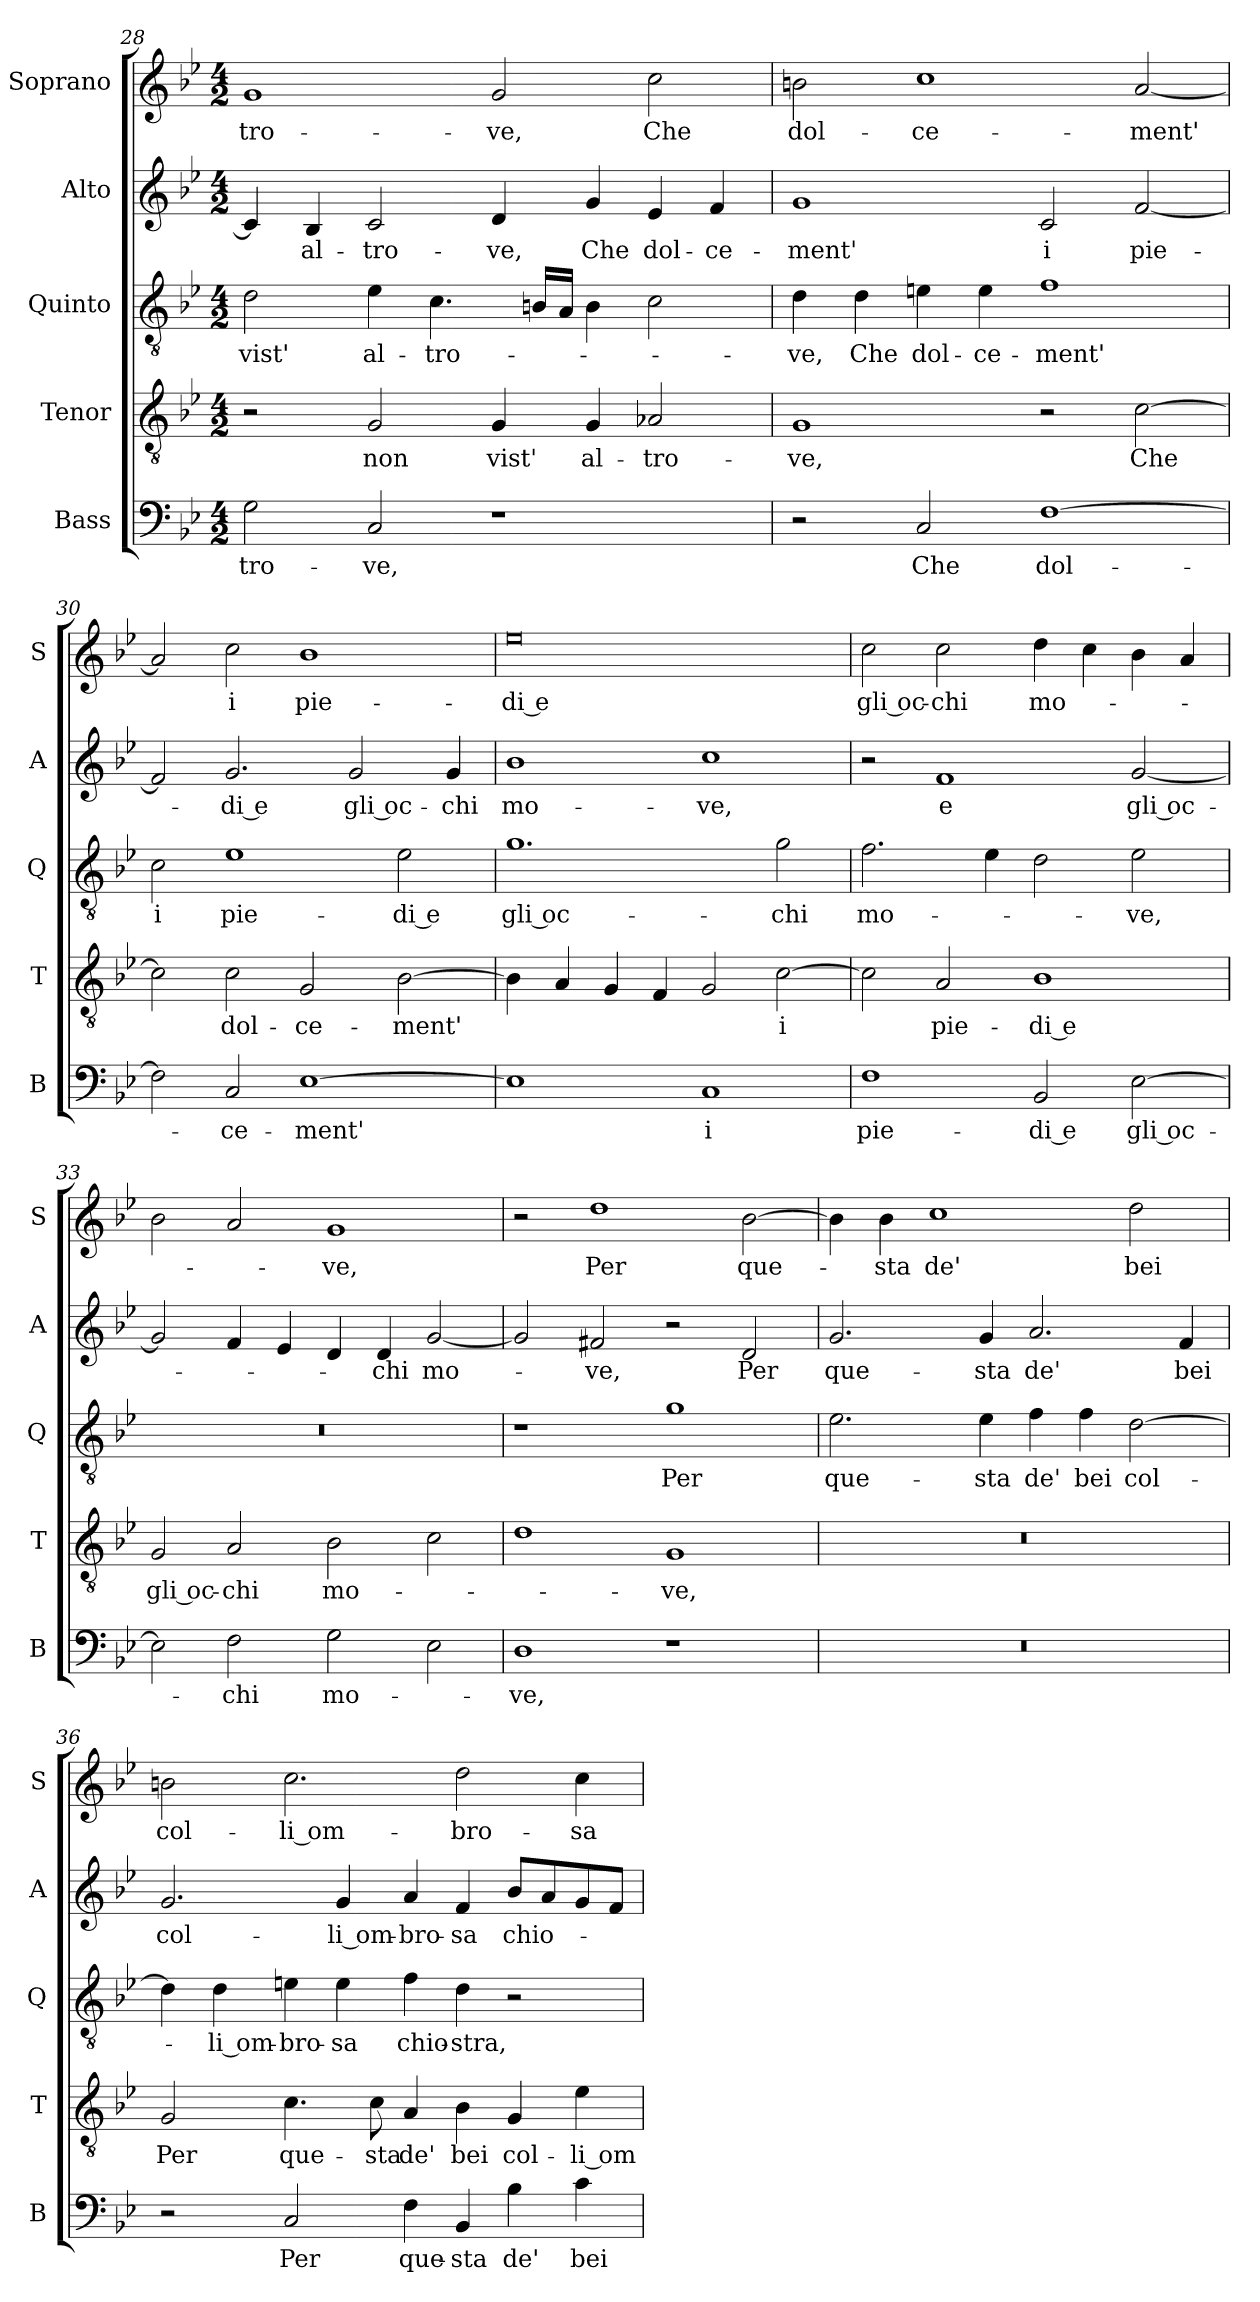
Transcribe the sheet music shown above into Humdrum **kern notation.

**kern	**text	**kern	**text	**kern	**text	**kern	**text	**kern	**text
*part5	*part5	*part4	*part4	*part3	*part3	*part2	*part2	*part1	*part1
*staff5	*staff5	*staff4	*staff4	*staff3	*staff3	*staff2	*staff2	*staff1	*staff1
*I"Bass	*	*I"Tenor	*	*I"Quinto	*	*I"Alto	*	*I"Soprano	*
*I'B	*	*I'T	*	*I'Q	*	*I'A	*	*I'S	*
*clefF4	*	*clefGv2	*	*clefGv2	*	*clefG2	*	*clefG2	*
*k[b-e-]	*	*k[b-e-]	*	*k[b-e-]	*	*k[b-e-]	*	*k[b-e-]	*
*B-:	*	*B-:	*	*B-:	*	*B-:	*	*B-:	*
*M4/2	*	*M4/2	*	*M4/2	*	*M4/2	*	*M4/2	*
=28	=28	=28	=28	=28	=28	=28	=28	=28	=28
!	!LO:LY:b	!	!	!	!LO:LY:b	!	!	!	!LO:LY:b
2G\	-tro-	2r	.	2d\	vist'	4c/]	.	1g	-tro-
!	!	!	!	!	!	!	!LO:LY:b	!	!
.	.	.	.	.	.	4B-/	al-	.	.
!	!LO:LY:b	!	!LO:LY:b	!	!LO:LY:b	!	!LO:LY:b	!	!
2C/	-ve,	2G/	non	4e-\	al-	2c/	-tro-	.	.
!	!	!	!	!	!LO:LY:b	!	!	!	!
.	.	.	.	4.c\	-tro-	.	.	.	.
!	!	!	!LO:LY:b	!	!	!	!LO:LY:b	!	!LO:LY:b
1r	.	4G/	vist'	.	.	4d/	-ve,	2g/	-ve,
.	.	.	.	16Bn/LL	.	.	.	.	.
.	.	.	.	16A/JJ	.	.	.	.	.
!	!	!	!LO:LY:b	!	!	!	!LO:LY:b	!	!
.	.	4G/	al-	4B\	.	4g/	Che	.	.
!	!	!	!LO:LY:b	!	!	!	!LO:LY:b	!	!LO:LY:b
.	.	2A-X/	-tro-	2c\	.	4e-/	dol-	2cc\	Che
!	!	!	!	!	!	!	!LO:LY:b	!	!
.	.	.	.	.	.	4f/	-ce-	.	.
!!LO:PB:g=z
=29	=29	=29	=29	=29	=29	=29	=29	=29	=29
!	!	!	!LO:LY:b	!	!LO:LY:b	!	!LO:LY:b	!	!LO:LY:b
2r	.	1G	-ve,	4d\	-ve,	1g	-ment'	2bn\	dol-
!	!	!	!	!	!LO:LY:b	!	!	!	!
.	.	.	.	4d\	Che	.	.	.	.
!	!LO:LY:b	!	!	!	!LO:LY:b	!	!	!	!LO:LY:b
2C/	Che	.	.	4en\	dol-	.	.	1cc	-ce-
!	!	!	!	!	!LO:LY:b	!	!	!	!
.	.	.	.	4e\	-ce-	.	.	.	.
!	!LO:LY:b	!	!	!	!LO:LY:b	!	!LO:LY:b	!	!
[1F	dol-	2r	.	1f	-ment'	2c/	i	.	.
!	!	!	!LO:LY:b	!	!	!	!LO:LY:b	!	!LO:LY:b
.	.	[2c\	Che	.	.	[2f/	pie-	[2a/	-ment'
=30	=30	=30	=30	=30	=30	=30	=30	=30	=30
!	!	!	!	!	!LO:LY:b	!	!	!	!
2F\]	.	2c\]	.	2c\	i	2f/]	.	2a/]	.
!	!LO:LY:b	!	!LO:LY:b	!	!LO:LY:b	!	!LO:LY:b	!	!LO:LY:b
2C/	-ce-	2c\	dol-	1e-	pie-	2.g/	-di e	2cc\	i
!	!LO:LY:b	!	!LO:LY:b	!	!	!	!	!	!LO:LY:b
[1E-	-ment'	2G/	-ce-	.	.	.	.	1b-	pie-
!	!	!	!	!	!	!	!LO:LY:b	!	!
.	.	.	.	.	.	2g/	gli oc-	.	.
!	!	!	!LO:LY:b	!	!LO:LY:b	!	!	!	!
.	.	[2B-\	-ment'	2e-\	-di e	.	.	.	.
!	!	!	!	!	!	!	!LO:LY:b	!	!
.	.	.	.	.	.	4g/	-chi	.	.
=31	=31	=31	=31	=31	=31	=31	=31	=31	=31
!	!	!	!	!	!LO:LY:b	!	!LO:LY:b	!	!LO:LY:b
1E-]	.	4B-\]	.	1.g	gli oc-	1b-	mo-	0ee-	-di e
.	.	4A/	.	.	.	.	.	.	.
.	.	4G/	.	.	.	.	.	.	.
.	.	4F/	.	.	.	.	.	.	.
!	!LO:LY:b	!	!	!	!	!	!LO:LY:b	!	!
1C	i	2G/	.	.	.	1cc	-ve,	.	.
!	!	!	!LO:LY:b	!	!LO:LY:b	!	!	!	!
.	.	[2c\	i	2g\	-chi	.	.	.	.
=32	=32	=32	=32	=32	=32	=32	=32	=32	=32
!	!LO:LY:b	!	!	!	!LO:LY:b	!	!	!	!LO:LY:b
1F	pie-	2c\]	.	2.f\	mo-	2r	.	2cc\	gli oc-
!	!	!	!LO:LY:b	!	!	!	!LO:LY:b	!	!LO:LY:b
.	.	2A/	pie-	.	.	1f	e	2cc\	-chi
.	.	.	.	4e-\	.	.	.	.	.
!	!LO:LY:b	!	!LO:LY:b	!	!	!	!	!	!LO:LY:b
2BB-/	-di e	1B-	-di e	2d\	.	.	.	4dd\	mo-
.	.	.	.	.	.	.	.	4cc\	.
!	!LO:LY:b	!	!	!	!LO:LY:b	!	!LO:LY:b	!	!
[2E-\	gli oc-	.	.	2e-\	-ve,	[2g/	gli oc-	4b-\	.
.	.	.	.	.	.	.	.	4a/	.
!!LO:LB:g=z
=33	=33	=33	=33	=33	=33	=33	=33	=33	=33
!	!	!	!LO:LY:b	!	!	!	!	!	!
2E-\]	.	2G/	gli oc-	0r	.	2g/]	.	2b-\	.
!	!LO:LY:b	!	!LO:LY:b	!	!	!	!	!	!
2F\	-chi	2A/	-chi	.	.	4f/	.	2a/	.
.	.	.	.	.	.	4e-/	.	.	.
!	!LO:LY:b	!	!LO:LY:b	!	!	!	!	!	!LO:LY:b
2G\	mo-	2B-\	mo-	.	.	4d/	.	1g	-ve,
!	!	!	!	!	!	!	!LO:LY:b	!	!
.	.	.	.	.	.	4d/	-chi	.	.
!	!	!	!	!	!	!	!LO:LY:b	!	!
2E-\	.	2c\	.	.	.	[2g/	mo-	.	.
=34	=34	=34	=34	=34	=34	=34	=34	=34	=34
!	!LO:LY:b	!	!	!	!	!	!	!	!
1D	-ve,	1d	.	1r	.	2g/]	.	2r	.
!	!	!	!	!	!	!	!LO:LY:b	!	!LO:LY:b
.	.	.	.	.	.	2f#X/	-ve,	1dd	Per
!	!	!	!LO:LY:b	!	!LO:LY:b	!	!	!	!
1r	.	1G	-ve,	1g	Per	2r	.	.	.
!	!	!	!	!	!	!	!LO:LY:b	!	!LO:LY:b
.	.	.	.	.	.	2d/	Per	[2b-\	que-
=35	=35	=35	=35	=35	=35	=35	=35	=35	=35
!	!	!	!	!	!LO:LY:b	!	!LO:LY:b	!	!
0r	.	0r	.	2.e-\	que-	2.g/	que-	4b-\]	.
!	!	!	!	!	!	!	!	!	!LO:LY:b
.	.	.	.	.	.	.	.	4b-\	-sta
!	!	!	!	!	!	!	!	!	!LO:LY:b
.	.	.	.	.	.	.	.	1cc	de'
!	!	!	!	!	!LO:LY:b	!	!LO:LY:b	!	!
.	.	.	.	4e-\	-sta	4g/	-sta	.	.
!	!	!	!	!	!LO:LY:b	!	!LO:LY:b	!	!
.	.	.	.	4f\	de'	2.a/	de'	.	.
!	!	!	!	!	!LO:LY:b	!	!	!	!
.	.	.	.	4f\	bei	.	.	.	.
!	!	!	!	!	!LO:LY:b	!	!	!	!LO:LY:b
.	.	.	.	[2d\	col-	.	.	2dd\	bei
!	!	!	!	!	!	!	!LO:LY:b	!	!
.	.	.	.	.	.	4f/	bei	.	.
!!LO:LB:g=z
=36	=36	=36	=36	=36	=36	=36	=36	=36	=36
!	!	!	!LO:LY:b	!	!	!	!LO:LY:b	!	!LO:LY:b
2r	.	2G/	Per	4d\]	.	2.g/	col-	2bn\	col-
!	!	!	!	!	!LO:LY:b	!	!	!	!
.	.	.	.	4d\	-li om-	.	.	.	.
!	!LO:LY:b	!	!LO:LY:b	!	!LO:LY:b	!	!	!	!LO:LY:b
2C/	Per	4.c\	que-	4en\	-bro-	.	.	2.cc\	-li om-
!	!	!	!	!	!LO:LY:b	!	!LO:LY:b	!	!
.	.	.	.	4e\	-sa	4g/	-li om-	.	.
!	!	!	!LO:LY:b	!	!	!	!	!	!
.	.	8c\	-sta	.	.	.	.	.	.
!	!LO:LY:b	!	!LO:LY:b	!	!LO:LY:b	!	!LO:LY:b	!	!
4F\	que-	4A/	de'	4f\	chio-	4a/	-bro-	.	.
!	!LO:LY:b	!	!LO:LY:b	!	!LO:LY:b	!	!LO:LY:b	!	!LO:LY:b
4BB-/	-sta	4B-\	bei	4d\	-stra,	4f/	-sa	2dd\	-bro-
!	!LO:LY:b	!	!LO:LY:b	!	!	!	!LO:LY:b	!	!
4B-\	de'	4G/	col-	2r	.	8b-/L	chio-	.	.
.	.	.	.	.	.	8a/	.	.	.
!	!LO:LY:b	!	!LO:LY:b	!	!	!	!	!	!LO:LY:b
4c\	bei	4e-\	-li om-	.	.	8g/	.	4cc\	-sa
.	.	.	.	.	.	8f/J	.	.	.
=	=	=	=	=	=	=	=	=	=
*-	*-	*-	*-	*-	*-	*-	*-	*-	*-
